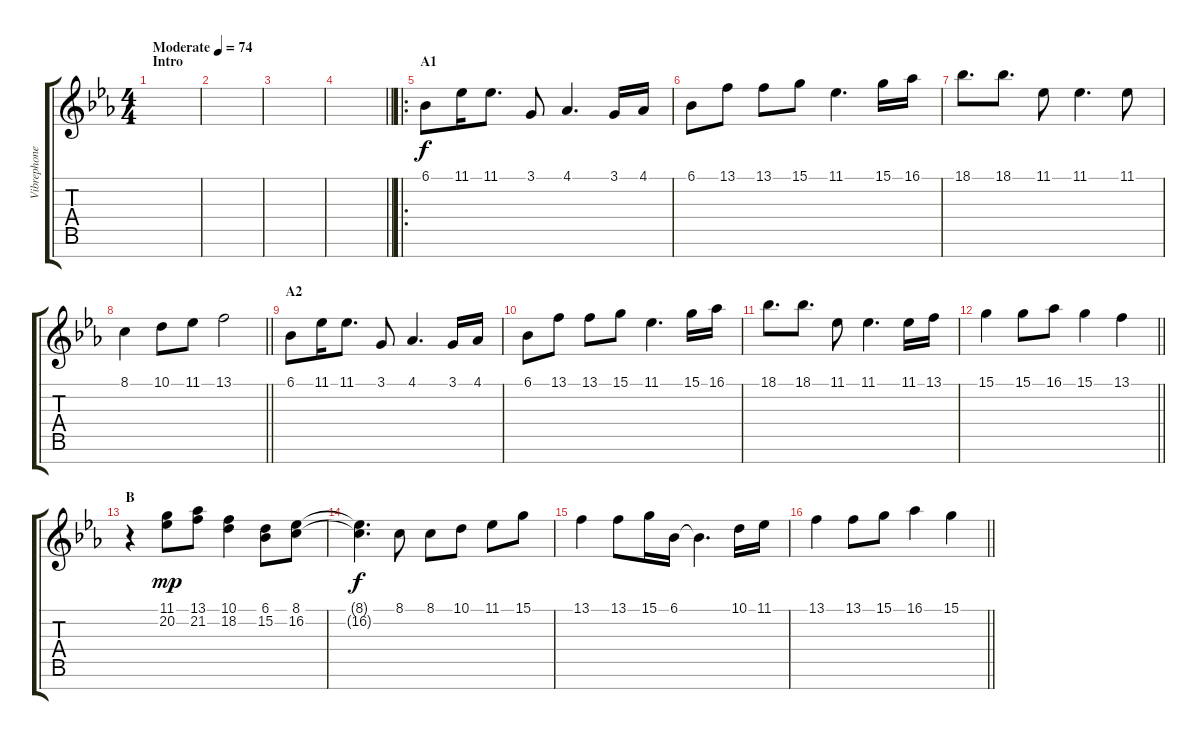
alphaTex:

\track ("Vibrephone" "Vibrephone") {instrument vibraphone}
\staff {score tabs}
\tuning (E4 B3 G3 D3 A2 E2 B1) {hide}
\ts (4 4)
\section ("" "Intro")
\tempo (74 "Moderate")
\clef g2
\ks eb
|
|
|
\barLineRight lightlight
|
\ro
\section ("" "A1")
6.1.8 11.1.16 11.1.8{d} 3.1.8 4.1.4{d} 3.1.16 4.1.16 |
6.1.8 13.1.8 13.1.8 15.1.8 11.1.4{d} 15.1.16 16.1.16 |
18.1.8{d} 18.1.8{d} 11.1.8 11.1.4{d} 11.1.8 |
\barLineRight lightlight
8.1.4 10.1.8 11.1.8 13.1.2 |
\section ("" "A2")
6.1.8 11.1.16 11.1.8{d} 3.1.8 4.1.4{d} 3.1.16 4.1.16 |
6.1.8 13.1.8 13.1.8 15.1.8 11.1.4{d} 15.1.16 16.1.16 |
18.1.8{d} 18.1.8{d} 11.1.8 11.1.4{d} 11.1.16 13.1.16 |
\barLineRight lightlight
15.1.4 15.1.8 16.1.8 15.1.4 13.1.4 |
\section ("" "B")
r.4 (11.1 20.2).8{dy mp} (13.1 21.2).8 (10.1 18.2).4 (6.1 15.2).8 (8.1 16.2).8 |
(8.1{t} 16.2{t}).4{d dy f} 8.1.8 8.1.8 10.1.8 11.1.8 15.1.8 |
13.1.4 13.1.8 15.1.16 6.1.16 6.1{t}.4{d} 10.1.16 11.1.16 |
\barLineRight lightlight
13.1.4 13.1.8 15.1.8 16.1.4 15.1.4
